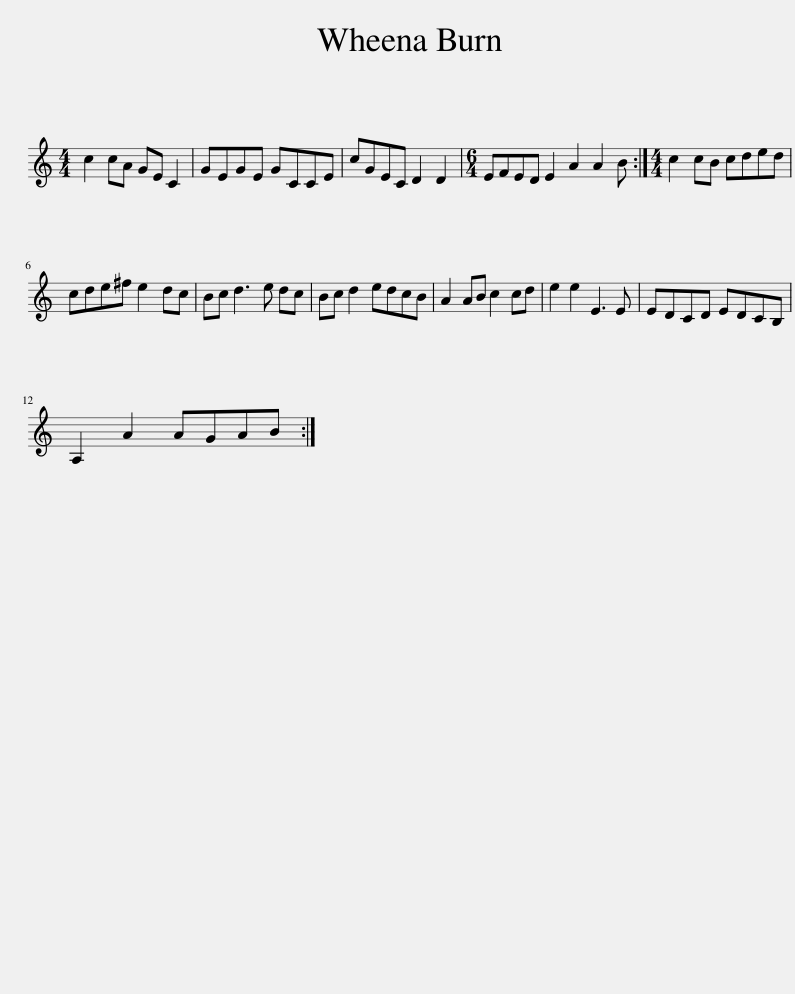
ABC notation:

X:1
L:1/8
M:4/4
I:linebreak $
K:C
V:1 treble
V:1
 c2 cA GE C2 | GEGE GCCE | cGEC D2 D2 |[M:6/4] EFED E2 A2 A2 B :|[M:4/4] c2 cB cded |$ %5
 cde^f e2 dc | Bc d3 e dc | Bc d2 edcB | A2 AB c2 cd | e2 e2 E3 E | %10
 EDCD EDCB, |$ A,2 A2 AGAB :| %12
